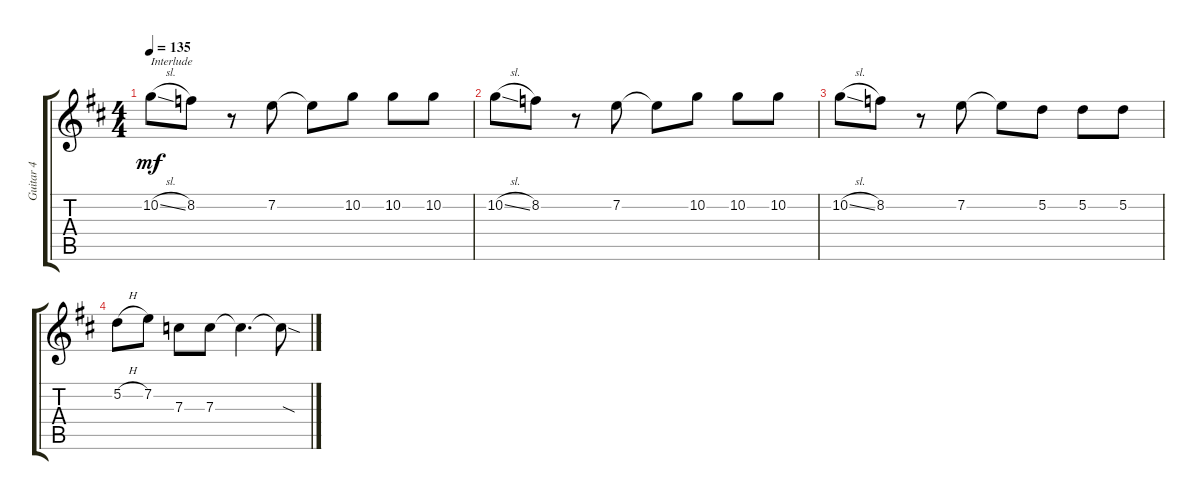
\track ("Guitar 4" "Guitar 4") {instrument distortionguitar}
\staff {score tabs}
\tuning (D4 A3 F3 C3 G2 D2) {hide}
\ts (4 4)
\tempo 135
\clef g2
\ks d
10.2{sl}.8{txt "Interlude" dy mf} 8.2.8 r.8 7.2.8 7.2{t}.8 10.2.8 10.2.8 10.2.8 |
10.2{sl}.8 8.2.8 r.8 7.2.8 7.2{t}.8 10.2.8 10.2.8 10.2.8 |
10.2{sl}.8 8.2.8 r.8 7.2.8 7.2{t}.8 5.2.8 5.2.8 5.2.8 |
5.2{h}.8 7.2.8 7.3.8 7.3.8 7.3{t}.4{d} 7.3{sod t}.8
